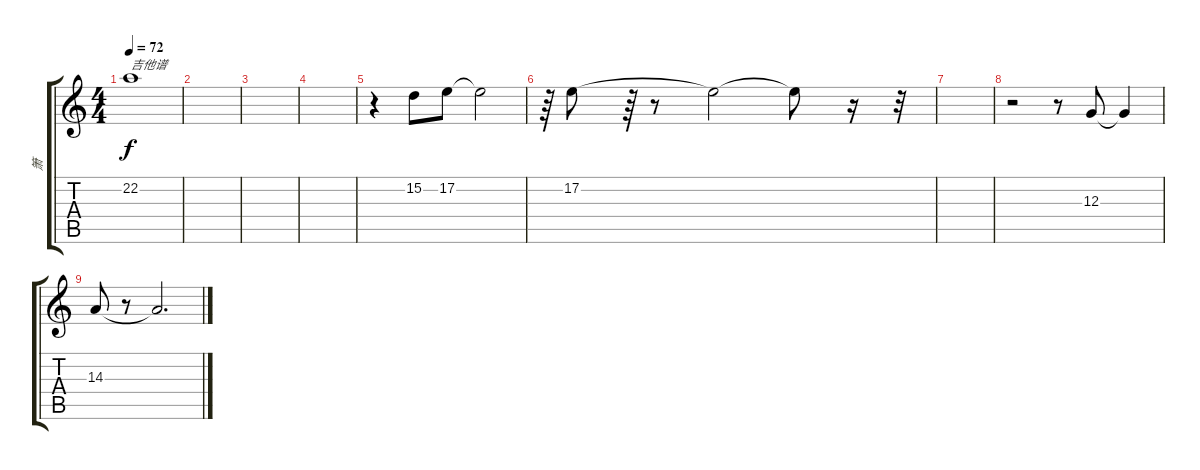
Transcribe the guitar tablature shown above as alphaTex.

\track ("箫" "箫") {instrument panflute}
\staff {score tabs}
\tuning (E4 B3 G3 D3 A2 E2) {hide}
\ts (4 4)
\tempo 72
\clef g2
\ks c
22.2.1{txt "吉他谱" dy f} |
|
|
|
r.4 15.2.8 17.2.8 17.2{t}.2 |
r.64 17.2.8 r.64 r.8 17.2{t}.2 17.2{t}.8 r.16 r.32 |
|
r.2 r.8 12.3.8 12.3{t}.4 |
14.3.8 r.8 14.3{t}.2{d}
